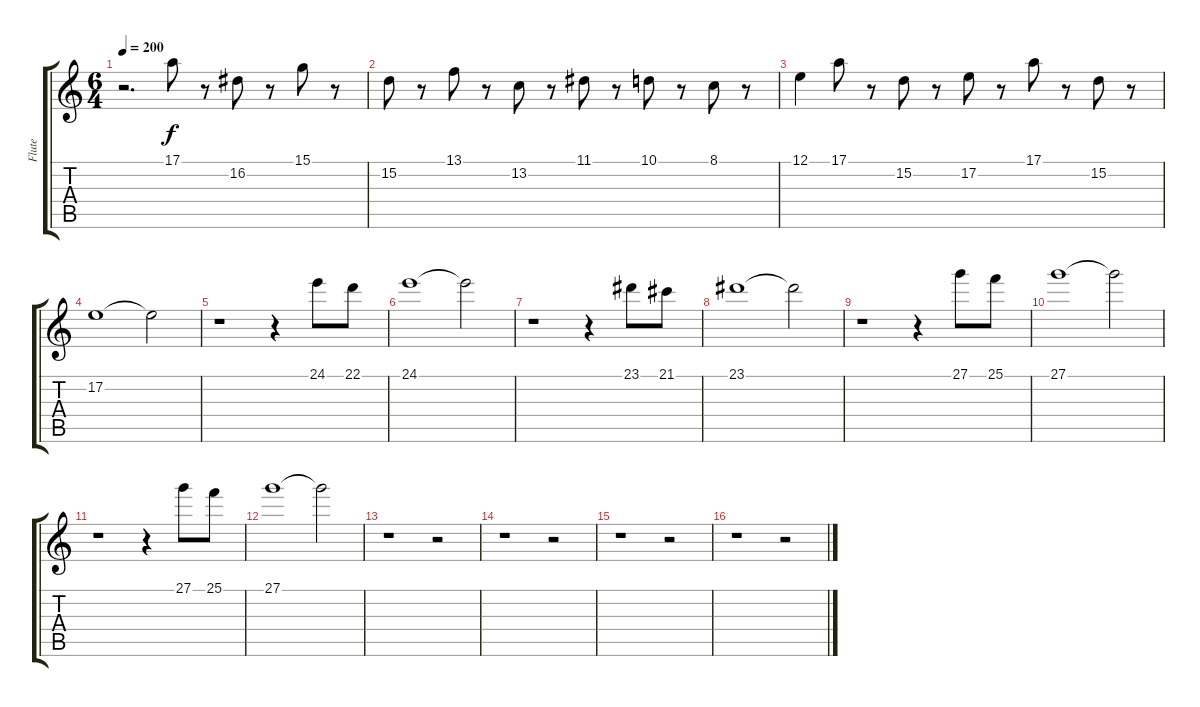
\track ("Flute" "Flute") {instrument flute}
\staff {score tabs}
\tuning (E4 B3 G3 D3 A2 E2) {hide}
\ts (6 4)
\tempo 200
\clef g2
\ks c
r.2{d dy f} 17.1.8 r.8 16.2.8 r.8 15.1.8 r.8 |
15.2.8{volume 10} r.8 13.1.8{volume 9} r.8 13.2.8{volume 9} r.8 11.1.8{volume 8} r.8 10.1.8{volume 7} r.8 8.1.8{volume 7} r.8 |
12.1.4{volume 10} 17.1.8 r.8 15.2.8 r.8 17.2.8 r.8 17.1.8 r.8 15.2.8 r.8 |
17.2.1 17.2{t}.2 |
r.1 r.4 24.1.8{volume 6} 22.1.8 |
24.1.1 24.1{t}.2 |
r.1 r.4 23.1.8 21.1.8 |
23.1.1 23.1{t}.2 |
r.1 r.4 27.1.8 25.1.8 |
27.1.1 27.1{t}.2 |
r.1 r.4 27.1.8 25.1.8 |
27.1.1 27.1{t}.2 |
r.1 r.2 |
r.1 r.2 |
r.1 r.2 |
r.1 r.2
